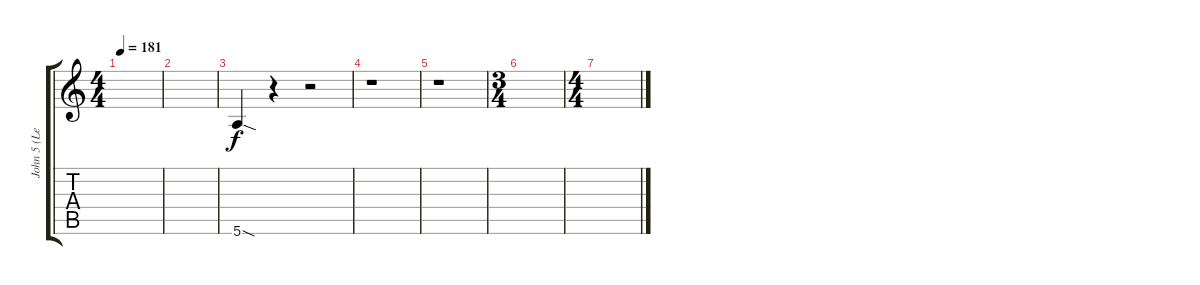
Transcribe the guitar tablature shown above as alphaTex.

\track ("John 5 (Lead Extras)" "John 5 (Le") {instrument guitarharmonics}
\staff {score tabs}
\tuning (E4 B3 G3 D3 A2 E2) {hide}
\ts (4 4)
\tempo 181
\clef g2
\ks c
|
|
5.6{sod}.4 r.4 r.2 |
r.1 |
r.1 |
\ts (3 4)
|
\ts (4 4)
